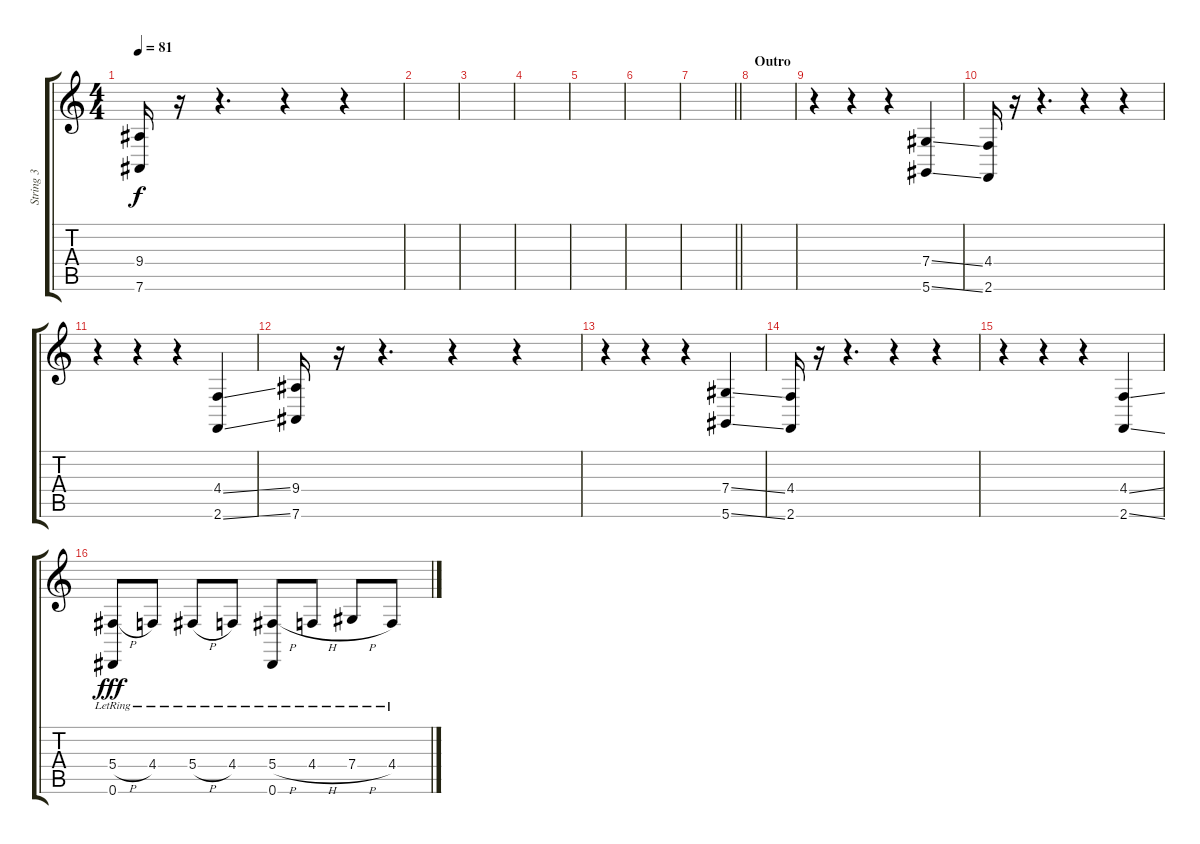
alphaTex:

\track ("String 3" "String 3") {instrument stringensemble1}
\staff {score tabs}
\tuning (Eb4 Bb3 Gb3 Db3 Ab2 Eb2) {hide}
\ts (4 4)
\tempo 81
\clef g2
\ks c
(9.4 7.6).16{dy f} r.16 r.4{d} r.4 r.4 |
|
|
|
|
|
\barLineRight lightlight
|
\section ("" "Outro")
|
r.4 r.4 r.4 (7.4{ss} 5.6{ss}).4 |
(4.4 2.6).16 r.16 r.4{d} r.4 r.4 |
r.4 r.4 r.4 (4.4{ss} 2.6{ss}).4 |
(9.4 7.6).16 r.16 r.4{d} r.4 r.4 |
r.4 r.4 r.4 (7.4{ss} 5.6{ss}).4 |
(4.4 2.6).16 r.16 r.4{d} r.4 r.4 |
r.4 r.4 r.4 (4.4{ss} 2.6{ss}).4 |
(5.4{h lr} 0.6{lr}).8{dy fff} 4.4{lr}.8 5.4{h lr}.8 4.4{lr}.8 (5.4{h lr} 0.6{lr}).8 4.4{h lr}.8 7.4{h lr}.8 4.4{lr}.8
